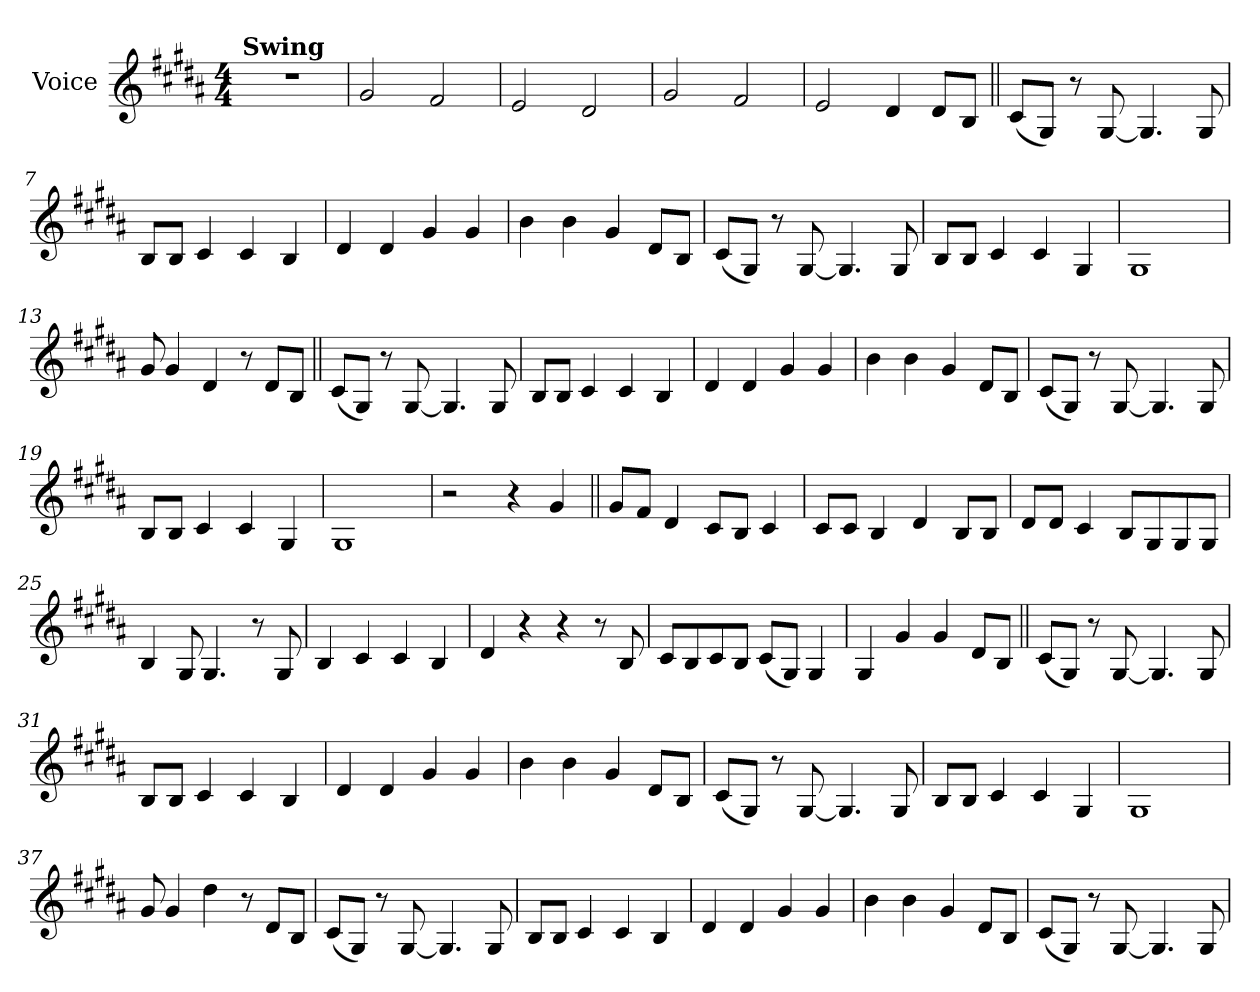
**kern
*part1
*staff1
*I"Voice
*I'Vc.
*clefG2
*k[f#c#g#d#a#]
*M4/4
*MM174
=1
!LO:TX:B:t=Swing
1r
=2
2g#!
2f#!
=3
2e!
2d#!
=4
2g#!
2f#!
=5
2e!
4d#!
8d#L
8BJ
=6||
(<8c#L
8G#J)
8r
[8G#
4.G#]
8G#
=7
8BL
8BJ
4c#
4c#
4B
=8
4d#
4d#
4g#
4g#
=9
4b
4b
4g#
8d#L
8BJ
=10
(<8c#L
8G#J)
8r
[8G#
4.G#]
8G#
=11
8BL
8BJ
4c#
4c#
4G#
=12
1G#
=13
8g#!
4g#!
4d#!
8r
8d#L
8BJ
=14||
(<8c#L
8G#J)
8r
[8G#
4.G#]
8G#
=15
8BL
8BJ
4c#
4c#
4B
=16
4d#
4d#
4g#
4g#
=17
4b
4b
4g#
8d#L
8BJ
=18
(<8c#L
8G#J)
8r
[8G#
4.G#]
8G#
=19
8BL
8BJ
4c#
4c#
4G#
=20
1G#
=21
2r
4r
4g#
=22||
8g#L
8f#J
4d#
8c#L
8BJ
4c#
=23
8c#L
8c#J
4B
4d#
8BL
8BJ
=24
8d#L
8d#J
4c#
8BL
8G#
8G#
8G#J
=25
4B
8G#
4.G#
8r
8G#
=26
4B
4c#
4c#
4B
=27
4d#
4r
4r
8r
8B
=28
8c#L
8B
8c#
8BJ
(<8c#L
8G#J)
4G#
=29
4G#
4g#!
4g#!
8d#L
8BJ
=30||
(<8c#L
8G#J)
8r
[8G#
4.G#]
8G#
=31
8BL
8BJ
4c#
4c#
4B
=32
4d#
4d#
4g#
4g#
=33
4b
4b
4g#
8d#L
8BJ
=34
(<8c#L
8G#J)
8r
[8G#
4.G#]
8G#
=35
8BL
8BJ
4c#
4c#
4G#
=36
1G#
=37
8g#!
4g#!
4dd#!
8r
8d#L
8BJ
=38
(<8c#L
8G#J)
8r
[8G#
4.G#]
8G#
=39
8BL
8BJ
4c#
4c#
4B
=40
4d#
4d#
4g#
4g#
=41
4b
4b
4g#
8d#L
8BJ
=42
(<8c#L
8G#J)
8r
[8G#
4.G#]
8G#
=
*-
